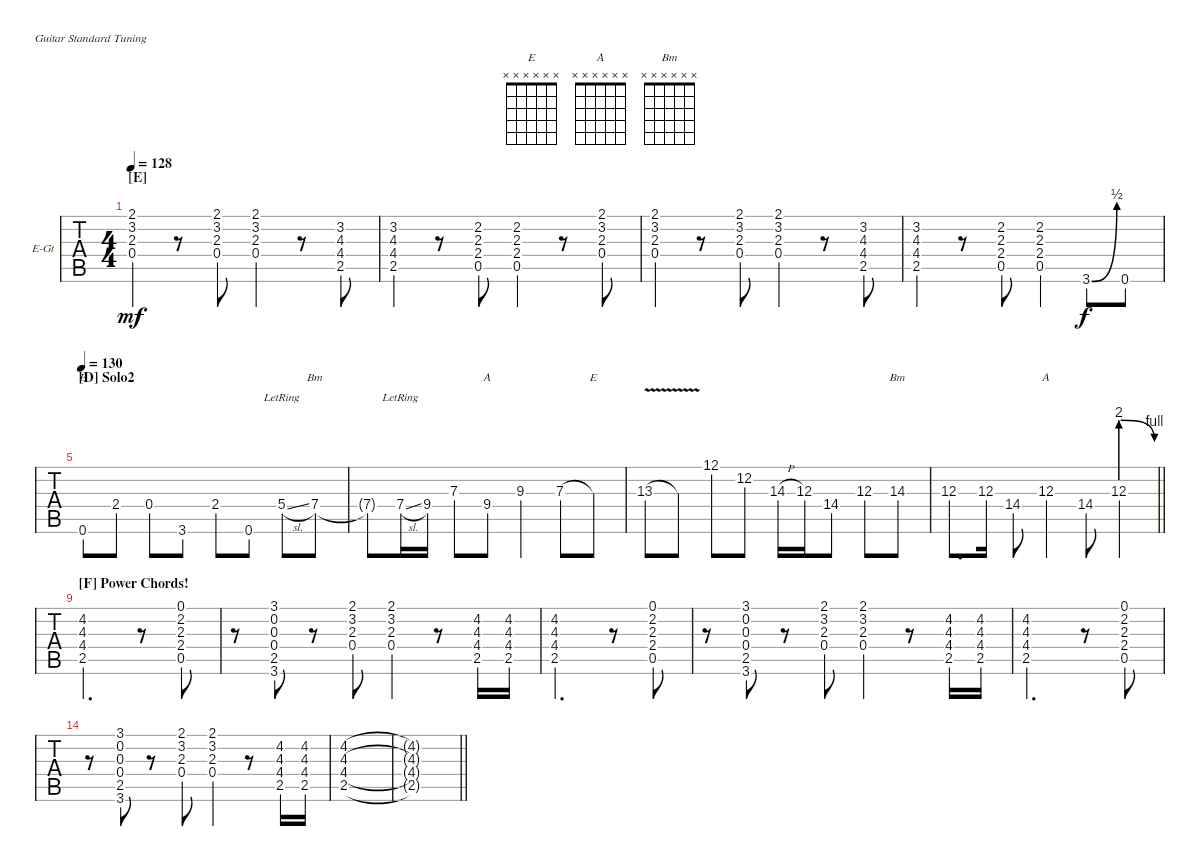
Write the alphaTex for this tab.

\bracketExtendMode nobrackets
\firstSystemTrackNameOrientation horizontal
\otherSystemsTrackNameOrientation horizontal
\defaultBarNumberDisplay FirstOfSystem
\track ("Distortion" "E-Gt") {instrument distortionguitar}
\staff {tabs}
\tuning (E4 B3 G3 D3 A2 E2)
\chord ("E" x x x x x x)
\chord ("A" x x x x x x)
\chord ("Bm" x x x x x x)
\ts (4 4)
\section ("E" "")
\tempo 128
\clef g2
\ks c
(2.1 3.2 2.3 0.4).4{dy mf} r.8 (2.1 3.2 2.3 0.4).8 (2.1 3.2 2.3 0.4).4 r.8 (3.2 4.3 4.4 2.5).8 |
(3.2 4.3 4.4 2.5).4 r.8 (2.2 2.3 2.4 0.5).8 (2.2 2.3 2.4 0.5).4 r.8 (2.1 3.2 2.3 0.4).8 |
\scale
0.333333 (2.1 3.2 2.3 0.4).4 r.8 (2.1 3.2 2.3 0.4).8 (2.1 3.2 2.3 0.4).4 r.8 (3.2 4.3 4.4 2.5).8 |
\scale
0.357654 (3.2 4.3 4.4 2.5).4 r.8 (2.2 2.3 2.4 0.5).8 (2.2 2.3 2.4 0.5).4 3.6{be (bend 0 0 60 2)}.8{dy f} 0.6.8 |
\section ("D" "Solo2")
\scale
0.30922
\tempo 130
0.6.8{ch "E"} 2.4.8 0.4.8 3.6.8 2.4.8 0.6.8 5.4{sl lr}.8 7.4.8{ch "Bm"} |
7.4{t}.8 7.4{sl lr}.16 9.4.16 7.3.8 9.4.8{ch "A"} 9.3.4 7.3.8 7.3{t}.8{ch "E"} |
13.3{v}.8 13.3{v t}.8 12.1.8 12.2.8 14.3{h}.16 12.3.16 14.4.8 12.3.8 14.3.8{ch "Bm"} |
\barLineRight lightlight
12.3.8{d} 12.3.16 14.4.8 12.3.4{ch "A"} 14.4.8 12.3{be (prebendrelease 0 8 60 4)}.4 |
\section ("F" "Power Chords!")
(4.2 4.3 4.4 2.5).2{d} r.8 (0.1 2.2 2.3 2.4 0.5).8 |
r.8 (3.1 0.2 0.3 0.4 2.5 3.6).8 r.8 (2.1 3.2 2.3 0.4).8 (2.1 3.2 2.3 0.4).4 r.8 (4.2 4.3 4.4 2.5).16 (4.2 4.3 4.4 2.5).16 |
(4.2 4.3 4.4 2.5).2{d} r.8 (0.1 2.2 2.3 2.4 0.5).8 |
r.8 (3.1 0.2 0.3 0.4 2.5 3.6).8 r.8 (2.1 3.2 2.3 0.4).8 (2.1 3.2 2.3 0.4).4 r.8 (4.2 4.3 4.4 2.5).16 (4.2 4.3 4.4 2.5).16 |
(4.2 4.3 4.4 2.5).2{d} r.8 (0.1 2.2 2.3 2.4 0.5).8 |
r.8 (3.1 0.2 0.3 0.4 2.5 3.6).8 r.8 (2.1 3.2 2.3 0.4).8 (2.1 3.2 2.3 0.4).4 r.8 (4.2 4.3 4.4 2.5).16 (4.2 4.3 4.4 2.5).16 |
(4.2 4.3 4.4 2.5).1 |
\barLineRight lightlight
(4.2{t} 4.3{t} 4.4{t} 2.5{t}).1
